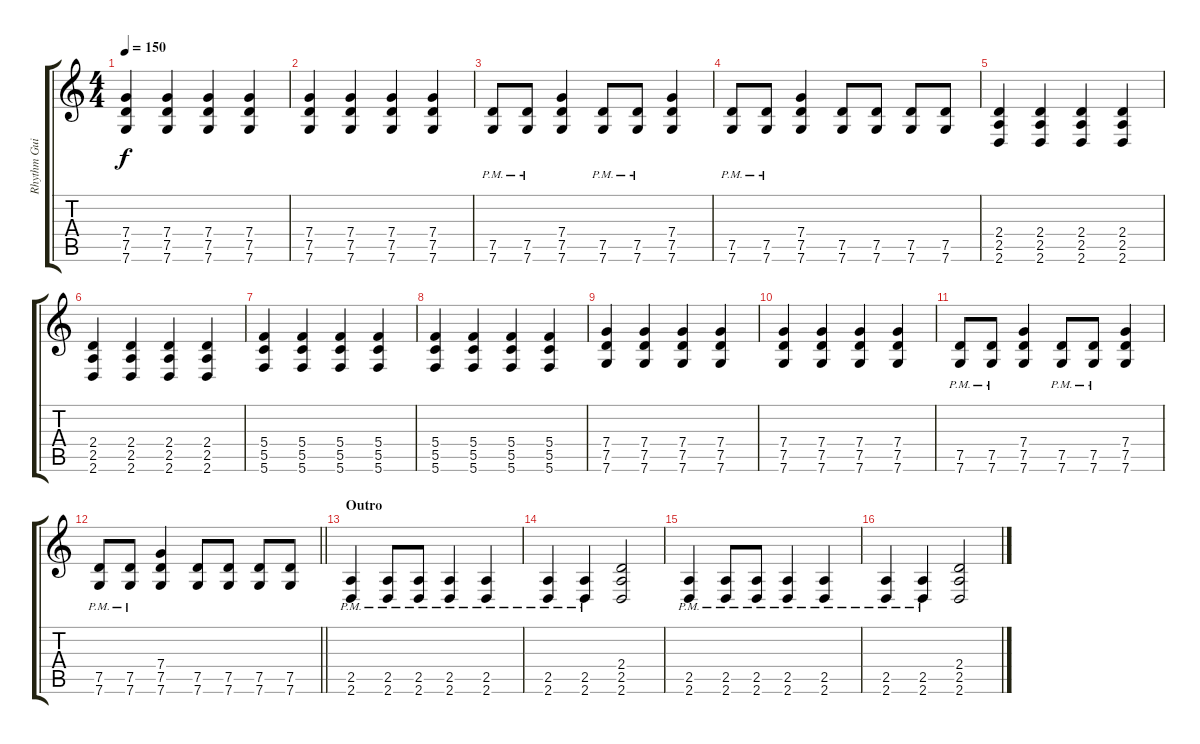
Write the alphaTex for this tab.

\track ("Rhythm Guitar" "Rhythm Gui") {instrument distortionguitar}
\staff {score tabs}
\tuning (D4 A3 F3 C3 G2 C2) {hide}
\ts (4 4)
\tempo 150
\clef g2
\ks c
(7.4 7.5 7.6).4{dy f} (7.4 7.5 7.6).4 (7.4 7.5 7.6).4 (7.4 7.5 7.6).4 |
(7.4 7.5 7.6).4 (7.4 7.5 7.6).4 (7.4 7.5 7.6).4 (7.4 7.5 7.6).4 |
(7.5{pm} 7.6{pm}).8 (7.5{pm} 7.6{pm}).8 (7.4 7.5 7.6).4 (7.5{pm} 7.6{pm}).8 (7.5{pm} 7.6{pm}).8 (7.4 7.5 7.6).4 |
(7.5{pm} 7.6{pm}).8 (7.5{pm} 7.6{pm}).8 (7.4 7.5 7.6).4 (7.5 7.6).8 (7.5 7.6).8 (7.5 7.6).8 (7.5 7.6).8 |
(2.4 2.5 2.6).4 (2.4 2.5 2.6).4 (2.4 2.5 2.6).4 (2.4 2.5 2.6).4 |
(2.4 2.5 2.6).4 (2.4 2.5 2.6).4 (2.4 2.5 2.6).4 (2.4 2.5 2.6).4 |
(5.4 5.5 5.6).4 (5.4 5.5 5.6).4 (5.4 5.5 5.6).4 (5.4 5.5 5.6).4 |
(5.4 5.5 5.6).4 (5.4 5.5 5.6).4 (5.4 5.5 5.6).4 (5.4 5.5 5.6).4 |
(7.4 7.5 7.6).4 (7.4 7.5 7.6).4 (7.4 7.5 7.6).4 (7.4 7.5 7.6).4 |
(7.4 7.5 7.6).4 (7.4 7.5 7.6).4 (7.4 7.5 7.6).4 (7.4 7.5 7.6).4 |
(7.5{pm} 7.6{pm}).8 (7.5{pm} 7.6{pm}).8 (7.4 7.5 7.6).4 (7.5{pm} 7.6{pm}).8 (7.5{pm} 7.6{pm}).8 (7.4 7.5 7.6).4 |
\barLineRight lightlight
(7.5{pm} 7.6{pm}).8 (7.5{pm} 7.6{pm}).8 (7.4 7.5 7.6).4 (7.5 7.6).8 (7.5 7.6).8 (7.5 7.6).8 (7.5 7.6).8 |
\section ("" "Outro")
(2.5{pm} 2.6{pm}).4 (2.5{pm} 2.6{pm}).8 (2.5{pm} 2.6{pm}).8 (2.5{pm} 2.6{pm}).4 (2.5{pm} 2.6{pm}).4 |
(2.5{pm} 2.6{pm}).4 (2.5{pm} 2.6{pm}).4 (2.4 2.5 2.6).2 |
(2.5{pm} 2.6{pm}).4 (2.5{pm} 2.6{pm}).8 (2.5{pm} 2.6{pm}).8 (2.5{pm} 2.6{pm}).4 (2.5{pm} 2.6{pm}).4 |
(2.5{pm} 2.6{pm}).4 (2.5{pm} 2.6{pm}).4 (2.4 2.5 2.6).2
